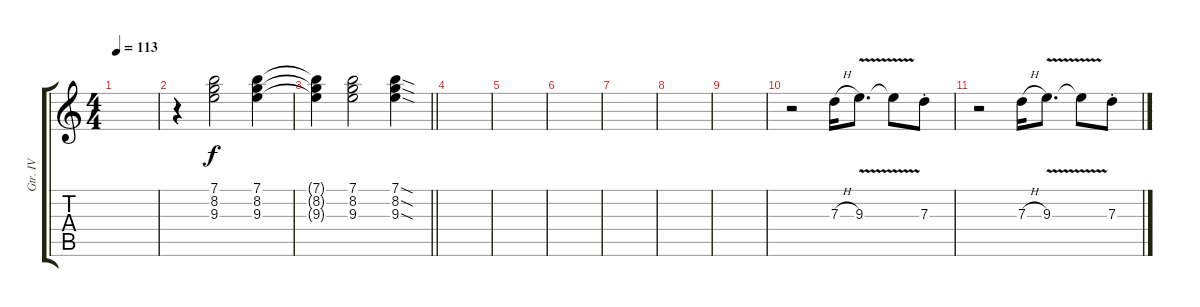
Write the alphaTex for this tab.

\track ("Gtr. IV" "Gtr. IV") {instrument distortionguitar}
\staff {score tabs}
\tuning (E4 B3 G3 D3 A2 E2) {hide}
\ts (4 4)
\tempo 113
\clef g2
\ks c
|
r.4 (7.1 8.2 9.3).2 (7.1 8.2 9.3).4 |
\barLineRight lightlight
(7.1{t} 8.2{t} 9.3{t}).4 (7.1 8.2 9.3).2 (7.1{sod} 8.2{sod} 9.3{sod}).4 |
|
|
|
|
|
|
r.2 7.3{h}.16 9.3{v}.8{d} 9.3{t}.8 7.3{st}.8 |
r.2 7.3{h}.16 9.3{v}.8{d} 9.3{t}.8 7.3{st}.8
